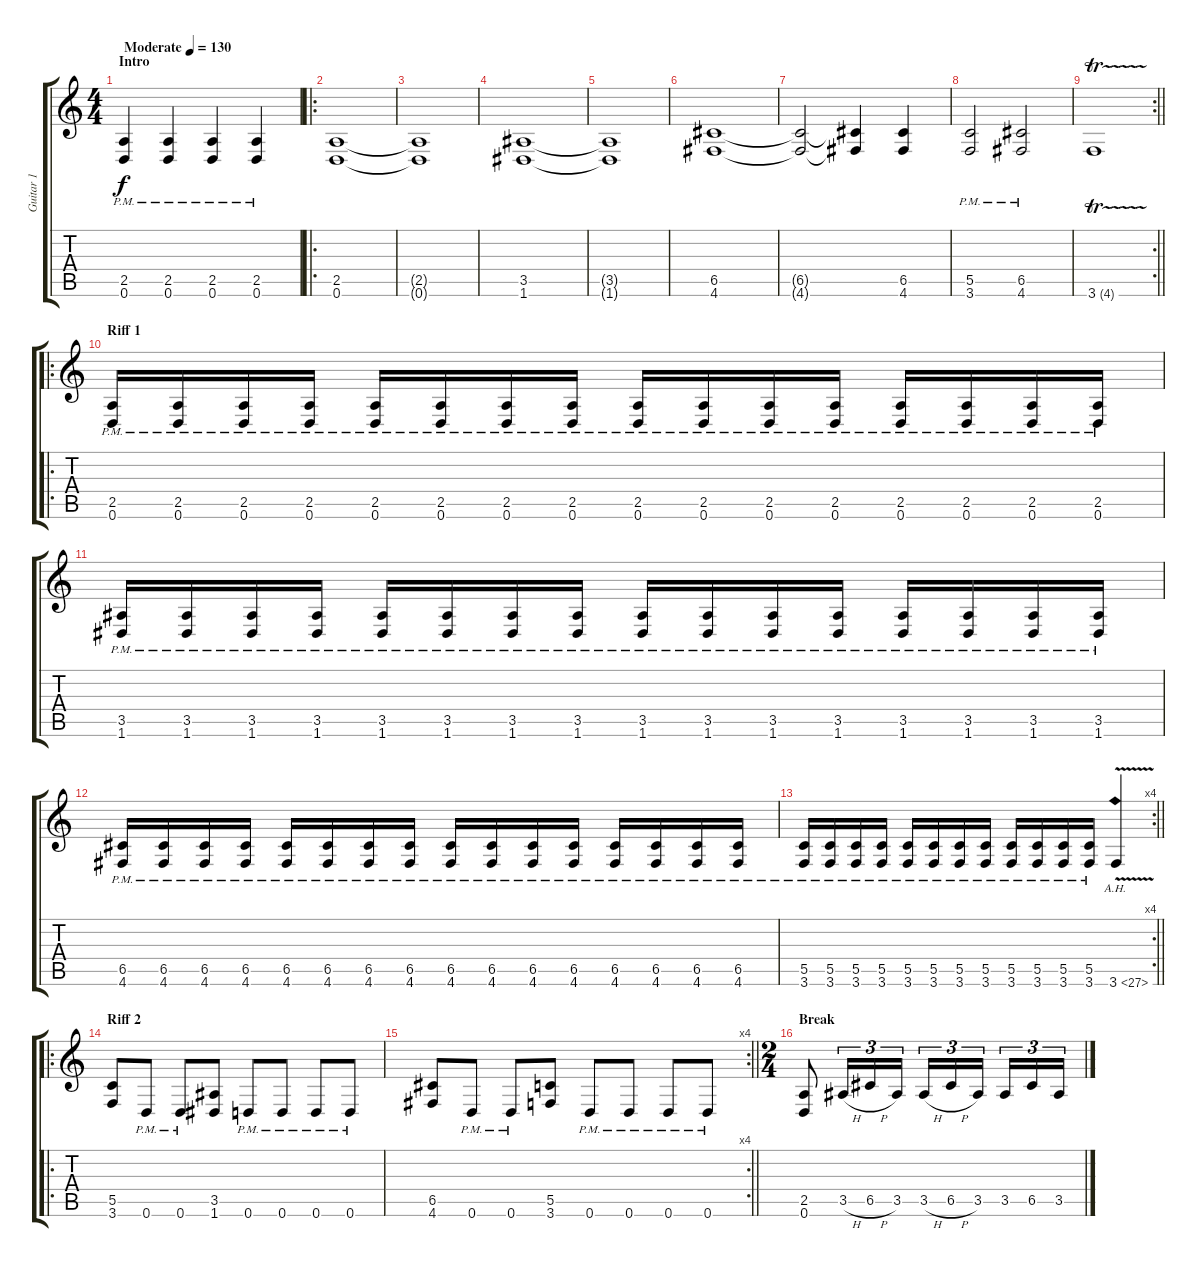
\track ("Guitar 1" "Guitar 1") {instrument distortionguitar}
\staff {score tabs}
\tuning (D4 A3 F3 C3 G2 D2) {hide}
\ts (4 4)
\section ("" "Intro")
\tempo (130 "Moderate")
\clef g2
\ks c
(2.5{pm} 0.6{pm}).4{dy f instrument distortionguitar} (2.5{pm} 0.6{pm}).4 (2.5{pm} 0.6{pm}).4 (2.5{pm} 0.6{pm}).4 |
\ro
(2.5 0.6).1 |
(2.5{t} 0.6{t}).1 |
(3.5 1.6).1 |
(3.5{t} 1.6{t}).1 |
(6.5 4.6).1 |
(6.5{t} 4.6{t}).2 (6.5{t} 4.6{t}).4 (6.5 4.6).4 |
(5.5{pm} 3.6{pm}).2 (6.5{pm} 4.6{pm}).2 |
\rc 2
\barLineRight lightlight
3.6{tr (4 16)}.1 |
\ro
\section ("" "Riff 1")
(2.5{pm} 0.6{pm}).16 (2.5{pm} 0.6{pm}).16 (2.5{pm} 0.6{pm}).16 (2.5{pm} 0.6{pm}).16 (2.5{pm} 0.6{pm}).16 (2.5{pm} 0.6{pm}).16 (2.5{pm} 0.6{pm}).16 (2.5{pm} 0.6{pm}).16 (2.5{pm} 0.6{pm}).16 (2.5{pm} 0.6{pm}).16 (2.5{pm} 0.6{pm}).16 (2.5{pm} 0.6{pm}).16 (2.5{pm} 0.6{pm}).16 (2.5{pm} 0.6{pm}).16 (2.5{pm} 0.6{pm}).16 (2.5{pm} 0.6{pm}).16 |
(3.5{pm} 1.6{pm}).16 (3.5{pm} 1.6{pm}).16 (3.5{pm} 1.6{pm}).16 (3.5{pm} 1.6{pm}).16 (3.5{pm} 1.6{pm}).16 (3.5{pm} 1.6{pm}).16 (3.5{pm} 1.6{pm}).16 (3.5{pm} 1.6{pm}).16 (3.5{pm} 1.6{pm}).16 (3.5{pm} 1.6{pm}).16 (3.5{pm} 1.6{pm}).16 (3.5{pm} 1.6{pm}).16 (3.5{pm} 1.6{pm}).16 (3.5{pm} 1.6{pm}).16 (3.5{pm} 1.6{pm}).16 (3.5{pm} 1.6{pm}).16 |
(6.5{pm} 4.6{pm}).16 (6.5{pm} 4.6{pm}).16 (6.5{pm} 4.6{pm}).16 (6.5{pm} 4.6{pm}).16 (6.5{pm} 4.6{pm}).16 (6.5{pm} 4.6{pm}).16 (6.5{pm} 4.6{pm}).16 (6.5{pm} 4.6{pm}).16 (6.5{pm} 4.6{pm}).16 (6.5{pm} 4.6{pm}).16 (6.5{pm} 4.6{pm}).16 (6.5{pm} 4.6{pm}).16 (6.5{pm} 4.6{pm}).16 (6.5{pm} 4.6{pm}).16 (6.5{pm} 4.6{pm}).16 (6.5{pm} 4.6{pm}).16 |
\rc 4
\barLineRight lightlight
(5.5{pm} 3.6{pm}).16 (5.5{pm} 3.6{pm}).16 (5.5{pm} 3.6{pm}).16 (5.5{pm} 3.6{pm}).16 (5.5{pm} 3.6{pm}).16 (5.5{pm} 3.6{pm}).16 (5.5{pm} 3.6{pm}).16 (5.5{pm} 3.6{pm}).16 (5.5{pm} 3.6{pm}).16 (5.5{pm} 3.6{pm}).16 (5.5{pm} 3.6{pm}).16 (5.5{pm} 3.6{pm}).16 3.6{ah 24 v}.4 |
\ro
\section ("" "Riff 2")
(5.5 3.6).8 0.6{pm}.8 0.6{pm}.8 (3.5 1.6).8 0.6{pm}.8 0.6{pm}.8 0.6{pm}.8 0.6{pm}.8 |
\rc 4
\barLineRight lightlight
(6.5 4.6).8 0.6{pm}.8 0.6{pm}.8 (5.5 3.6).8 0.6{pm}.8 0.6{pm}.8 0.6{pm}.8 0.6{pm}.8 |
\ts (2 4)
\section ("" "Break")
(2.5 0.6).8 3.5{h}.16{tu (3 2)} 6.5{h}.16{tu (3 2)} 3.5.16{tu (3 2)} 3.5{h}.16{tu (3 2)} 6.5{h}.16{tu (3 2)} 3.5.16{tu (3 2) beam splitsecondary} 3.5.16{tu (3 2)} 6.5.16{tu (3 2)} 3.5.16{tu (3 2)}
